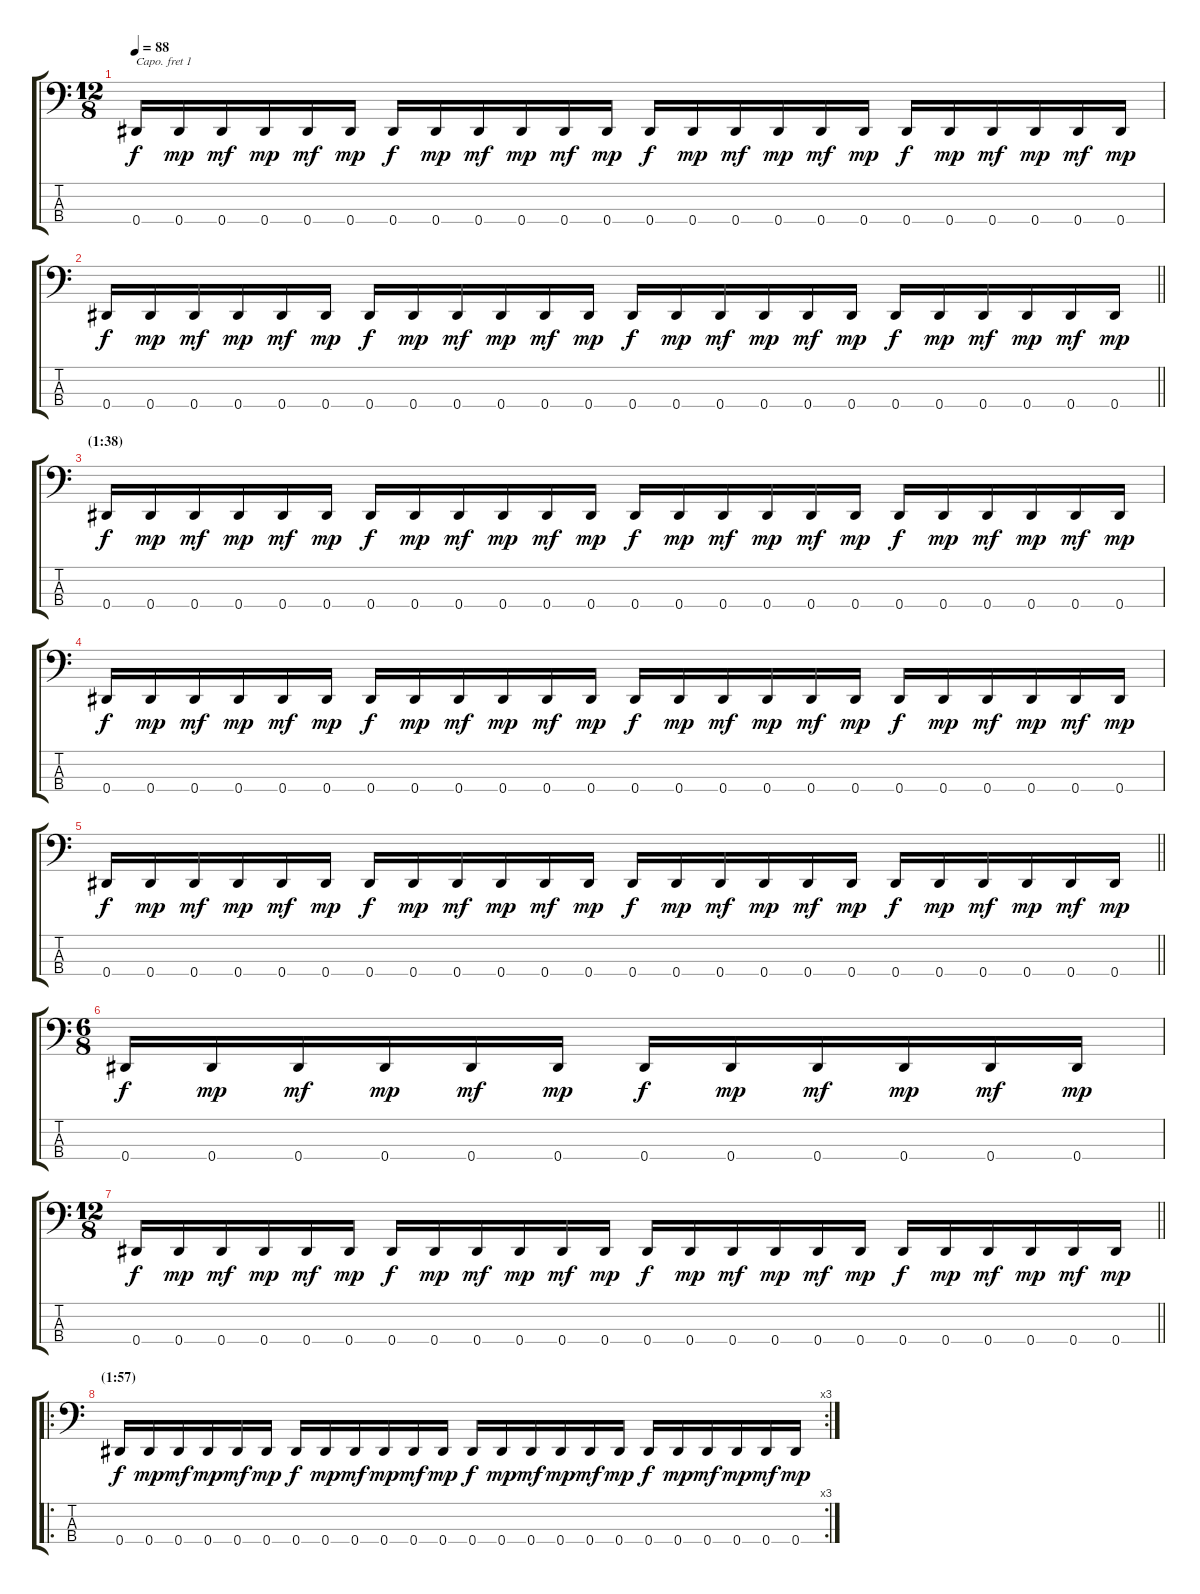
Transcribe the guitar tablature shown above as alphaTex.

\track "" {instrument electricbasspick}
\staff {score tabs}
\capo 1
\tuning (G2 D2 A1 D1) {hide}
\ts (12 8)
\tempo 88
\clef f4
\ks c
0.4.16{dy f} 0.4.16{dy mp} 0.4.16{dy mf} 0.4.16{dy mp} 0.4.16{dy mf} 0.4.16{dy mp} 0.4.16{dy f} 0.4.16{dy mp} 0.4.16{dy mf} 0.4.16{dy mp} 0.4.16{dy mf} 0.4.16{dy mp} 0.4.16{dy f} 0.4.16{dy mp} 0.4.16{dy mf} 0.4.16{dy mp} 0.4.16{dy mf} 0.4.16{dy mp} 0.4.16{dy f} 0.4.16{dy mp} 0.4.16{dy mf} 0.4.16{dy mp} 0.4.16{dy mf} 0.4.16{dy mp} |
\barLineRight lightlight
0.4.16{dy f} 0.4.16{dy mp} 0.4.16{dy mf} 0.4.16{dy mp} 0.4.16{dy mf} 0.4.16{dy mp} 0.4.16{dy f} 0.4.16{dy mp} 0.4.16{dy mf} 0.4.16{dy mp} 0.4.16{dy mf} 0.4.16{dy mp} 0.4.16{dy f} 0.4.16{dy mp} 0.4.16{dy mf} 0.4.16{dy mp} 0.4.16{dy mf} 0.4.16{dy mp} 0.4.16{dy f} 0.4.16{dy mp} 0.4.16{dy mf} 0.4.16{dy mp} 0.4.16{dy mf} 0.4.16{dy mp} |
\section ("" "(1:38)")
0.4.16{dy f} 0.4.16{dy mp} 0.4.16{dy mf} 0.4.16{dy mp} 0.4.16{dy mf} 0.4.16{dy mp} 0.4.16{dy f} 0.4.16{dy mp} 0.4.16{dy mf} 0.4.16{dy mp} 0.4.16{dy mf} 0.4.16{dy mp} 0.4.16{dy f} 0.4.16{dy mp} 0.4.16{dy mf} 0.4.16{dy mp} 0.4.16{dy mf} 0.4.16{dy mp} 0.4.16{dy f} 0.4.16{dy mp} 0.4.16{dy mf} 0.4.16{dy mp} 0.4.16{dy mf} 0.4.16{dy mp} |
0.4.16{dy f} 0.4.16{dy mp} 0.4.16{dy mf} 0.4.16{dy mp} 0.4.16{dy mf} 0.4.16{dy mp} 0.4.16{dy f} 0.4.16{dy mp} 0.4.16{dy mf} 0.4.16{dy mp} 0.4.16{dy mf} 0.4.16{dy mp} 0.4.16{dy f} 0.4.16{dy mp} 0.4.16{dy mf} 0.4.16{dy mp} 0.4.16{dy mf} 0.4.16{dy mp} 0.4.16{dy f} 0.4.16{dy mp} 0.4.16{dy mf} 0.4.16{dy mp} 0.4.16{dy mf} 0.4.16{dy mp} |
\barLineRight lightlight
0.4.16{dy f} 0.4.16{dy mp} 0.4.16{dy mf} 0.4.16{dy mp} 0.4.16{dy mf} 0.4.16{dy mp} 0.4.16{dy f} 0.4.16{dy mp} 0.4.16{dy mf} 0.4.16{dy mp} 0.4.16{dy mf} 0.4.16{dy mp} 0.4.16{dy f} 0.4.16{dy mp} 0.4.16{dy mf} 0.4.16{dy mp} 0.4.16{dy mf} 0.4.16{dy mp} 0.4.16{dy f} 0.4.16{dy mp} 0.4.16{dy mf} 0.4.16{dy mp} 0.4.16{dy mf} 0.4.16{dy mp} |
\ts (6 8)
0.4.16{dy f} 0.4.16{dy mp} 0.4.16{dy mf} 0.4.16{dy mp} 0.4.16{dy mf} 0.4.16{dy mp} 0.4.16{dy f} 0.4.16{dy mp} 0.4.16{dy mf} 0.4.16{dy mp} 0.4.16{dy mf} 0.4.16{dy mp} |
\ts (12 8)
\barLineRight lightlight
0.4.16{dy f} 0.4.16{dy mp} 0.4.16{dy mf} 0.4.16{dy mp} 0.4.16{dy mf} 0.4.16{dy mp} 0.4.16{dy f} 0.4.16{dy mp} 0.4.16{dy mf} 0.4.16{dy mp} 0.4.16{dy mf} 0.4.16{dy mp} 0.4.16{dy f} 0.4.16{dy mp} 0.4.16{dy mf} 0.4.16{dy mp} 0.4.16{dy mf} 0.4.16{dy mp} 0.4.16{dy f} 0.4.16{dy mp} 0.4.16{dy mf} 0.4.16{dy mp} 0.4.16{dy mf} 0.4.16{dy mp} |
\ro
\rc 3
\section ("" "(1:57)")
0.4.16{dy f} 0.4.16{dy mp} 0.4.16{dy mf} 0.4.16{dy mp} 0.4.16{dy mf} 0.4.16{dy mp} 0.4.16{dy f} 0.4.16{dy mp} 0.4.16{dy mf} 0.4.16{dy mp} 0.4.16{dy mf} 0.4.16{dy mp} 0.4.16{dy f} 0.4.16{dy mp} 0.4.16{dy mf} 0.4.16{dy mp} 0.4.16{dy mf} 0.4.16{dy mp} 0.4.16{dy f} 0.4.16{dy mp} 0.4.16{dy mf} 0.4.16{dy mp} 0.4.16{dy mf} 0.4.16{dy mp}
